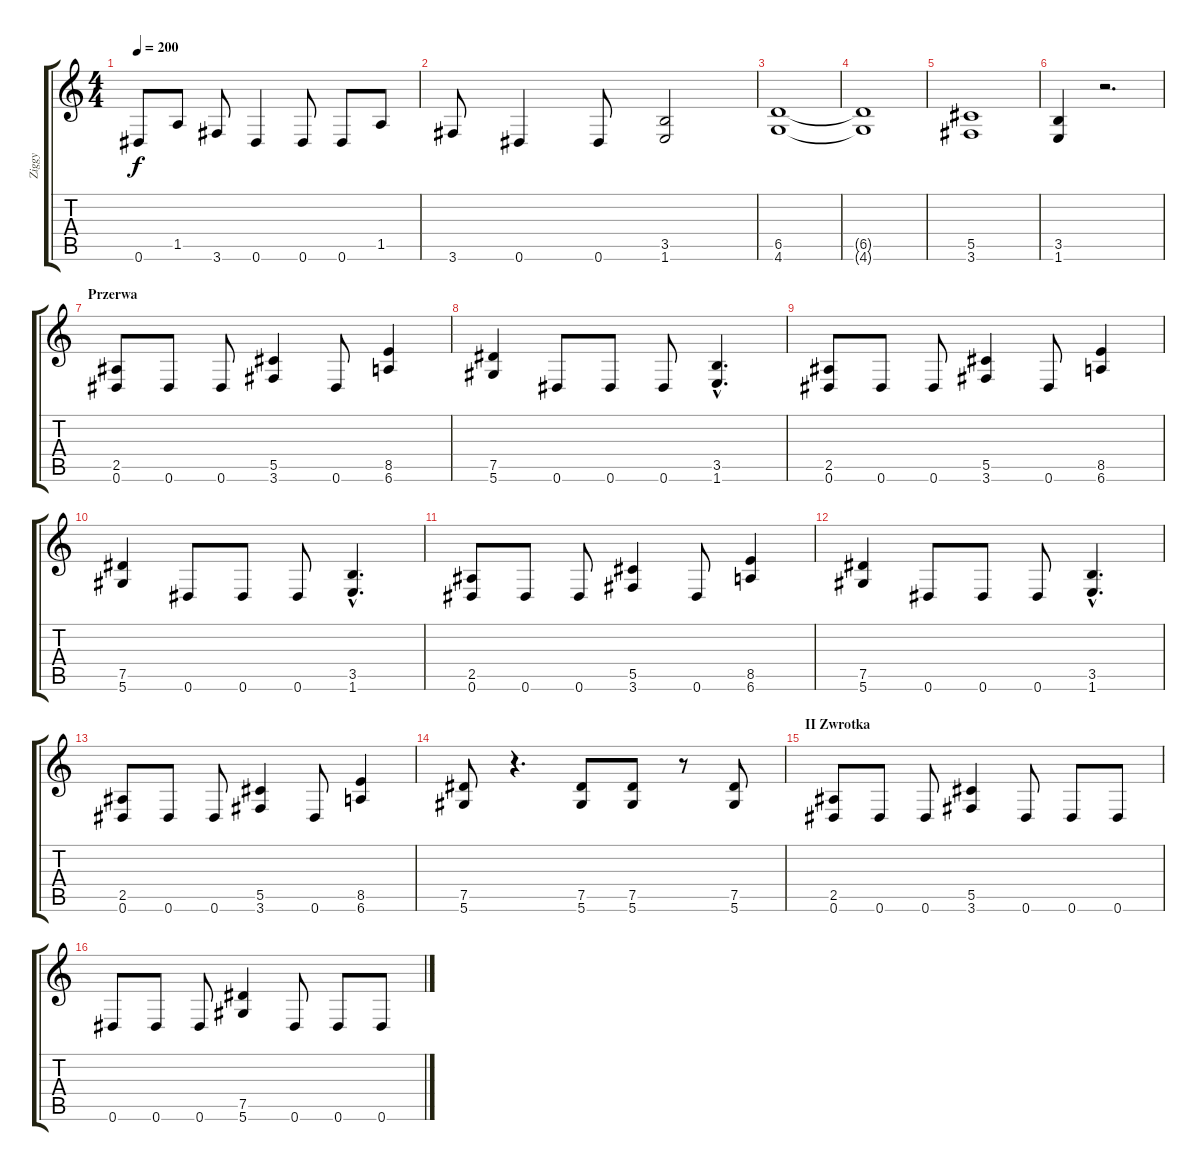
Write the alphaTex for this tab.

\track ("Ziggy" "Ziggy") {instrument overdrivenguitar}
\staff {score tabs}
\tuning (Eb4 Bb3 Gb3 Db3 Ab2 Eb2) {hide}
\ts (4 4)
\tempo 200
\clef g2
\ks c
0.6.8{dy f} 1.5.8 3.6.8 0.6.4 0.6.8 0.6.8 1.5.8 |
3.6.8 0.6.4 0.6.8 (3.5 1.6).2 |
(6.5 4.6).1 |
(6.5{t} 4.6{t}).1 |
(5.5 3.6).1 |
(3.5 1.6).4 r.2{d} |
\section ("" "Przerwa")
(2.5 0.6).8 0.6.8 0.6.8 (5.5 3.6).4 0.6.8 (8.5 6.6).4 |
(7.5 5.6).4 0.6.8 0.6.8 0.6.8 (3.5{hac} 1.6{hac}).4{d} |
(2.5 0.6).8 0.6.8 0.6.8 (5.5 3.6).4 0.6.8 (8.5 6.6).4 |
(7.5 5.6).4 0.6.8 0.6.8 0.6.8 (3.5{hac} 1.6{hac}).4{d} |
(2.5 0.6).8 0.6.8 0.6.8 (5.5 3.6).4 0.6.8 (8.5 6.6).4 |
(7.5 5.6).4 0.6.8 0.6.8 0.6.8 (3.5{hac} 1.6{hac}).4{d} |
(2.5 0.6).8 0.6.8 0.6.8 (5.5 3.6).4 0.6.8 (8.5 6.6).4 |
(7.5 5.6).8 r.4{d} (7.5 5.6).8 (7.5 5.6).8 r.8 (7.5 5.6).8 |
\section ("" "II Zwrotka")
(2.5 0.6).8 0.6.8 0.6.8 (5.5 3.6).4 0.6.8 0.6.8 0.6.8 |
0.6.8 0.6.8 0.6.8 (7.5 5.6).4 0.6.8 0.6.8 0.6.8
